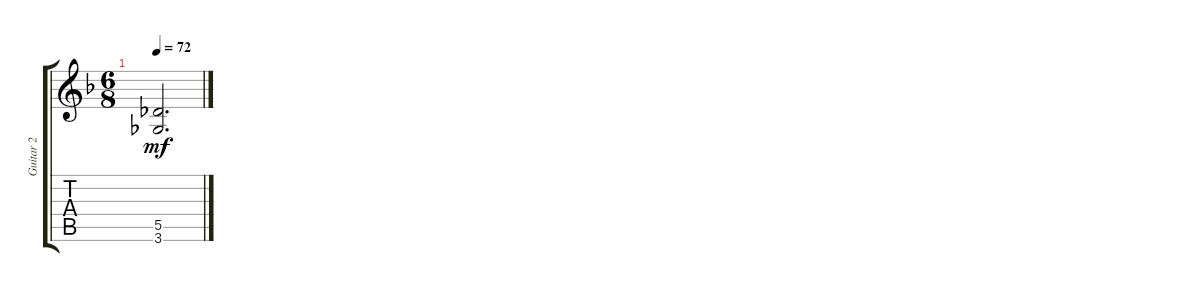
\track ("Guitar 2" "Guitar 2") {instrument electricguitarclean}
\staff {score tabs}
\tuning (Eb4 Bb3 Gb3 Db3 Ab2 Eb2) {hide}
\ts (6 8)
\tempo 72
\clef g2
\ks f
(5.5{t} 3.6{t}).2{d dy mf}
